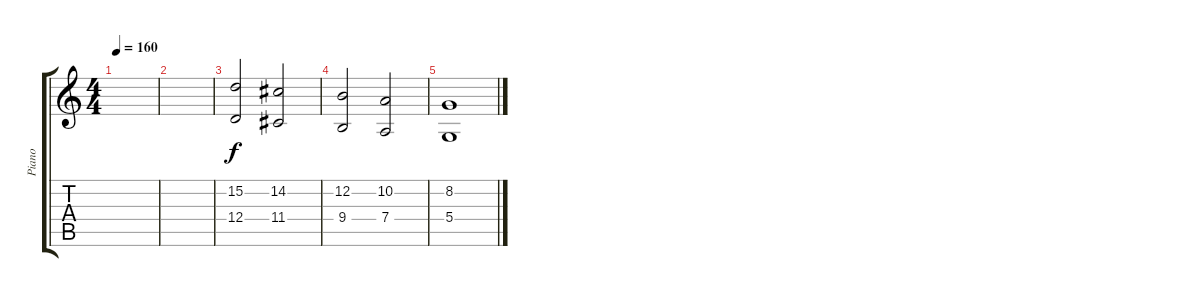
\track ("Piano" "Piano") {instrument acousticgrandpiano}
\staff {score tabs}
\tuning (E4 B3 G3 D3 A2 D2) {hide}
\ts (4 4)
\tempo 160
\clef g2
\ks c
|
|
(15.2 12.4).2 (14.2 11.4).2 |
(12.2 9.4).2 (10.2 7.4).2 |
(8.2 5.4).1
